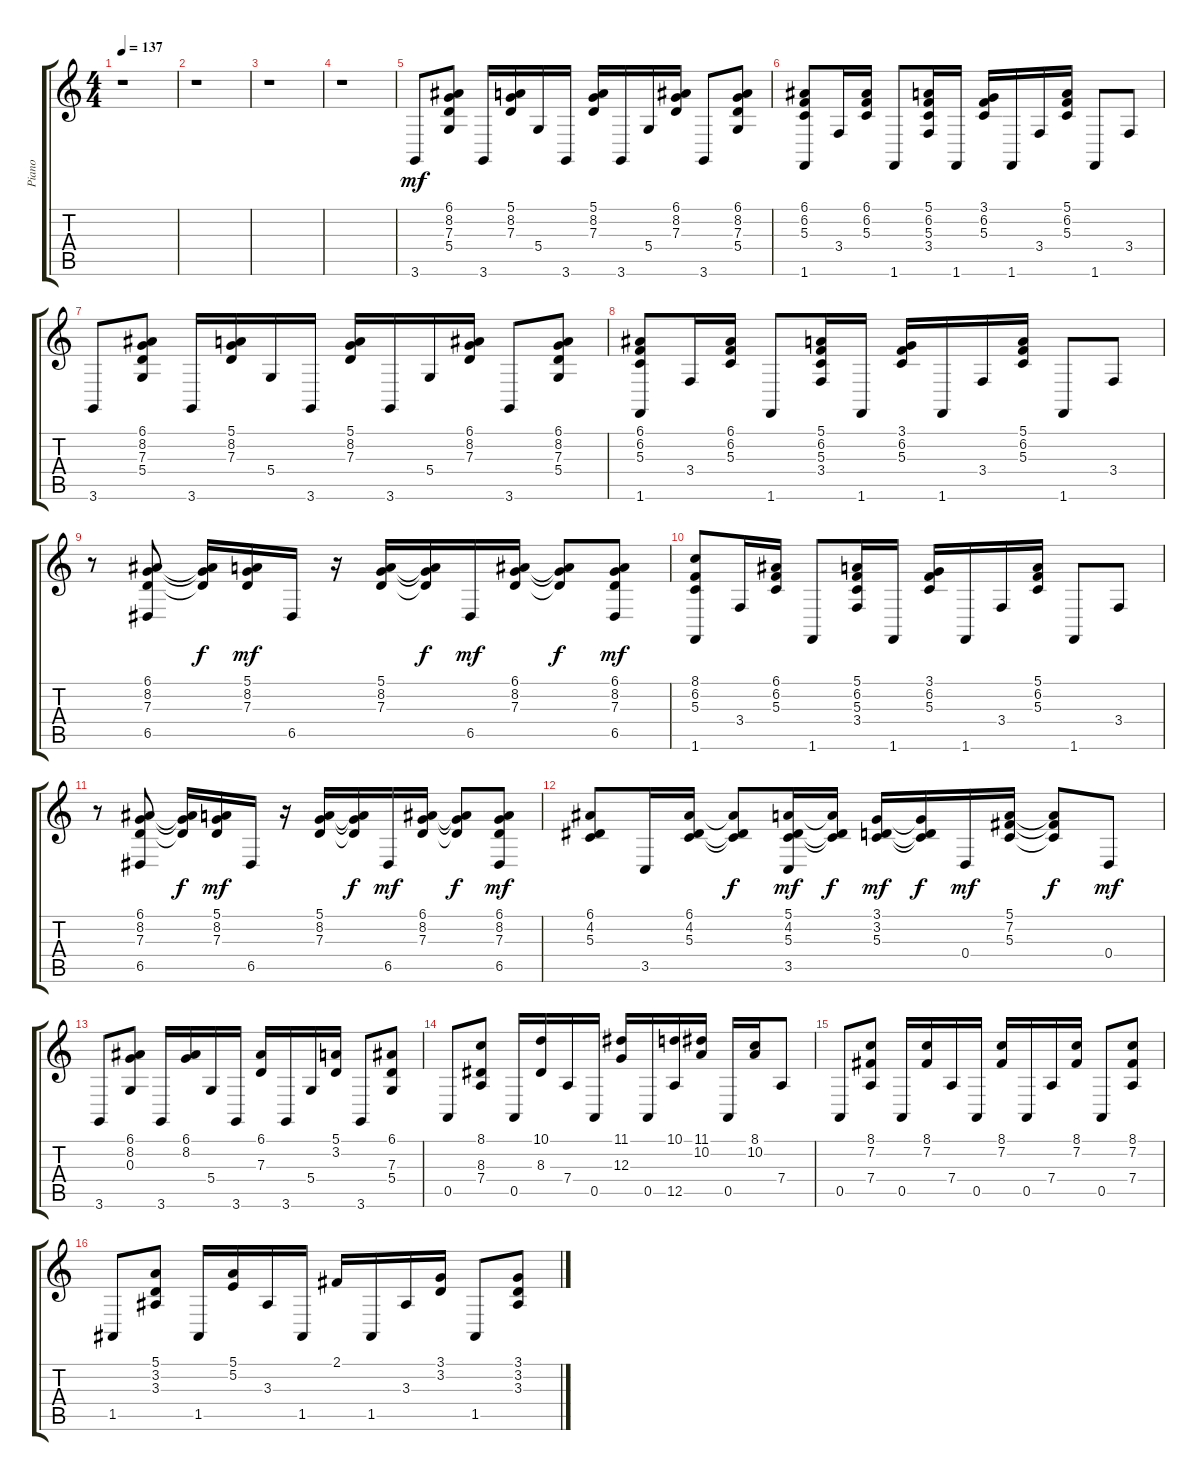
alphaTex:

\track ("Piano" "Piano") {instrument brightacousticpiano}
\staff {score tabs}
\tuning (E4 B3 G3 D3 A2 E2) {hide}
\ts (4 4)
\tempo 137
\clef g2
\ks c
r.1{dy ff} |
r.1 |
r.1 |
r.1 |
3.6.8{dy mf} (6.1 8.2 7.3 5.4).8 3.6.16 (5.1 8.2 7.3).16 5.4.16 3.6.16 (5.1 8.2 7.3).16 3.6.16 5.4.16 (6.1 8.2 7.3).16 3.6.8 (6.1 8.2 7.3 5.4).8 |
(6.1 6.2 5.3 1.6).8 3.4.16 (6.1 6.2 5.3).16 1.6.8 (5.1 6.2 5.3 3.4).16 1.6.16 (3.1 6.2 5.3).16 1.6.16 3.4.16 (5.1 6.2 5.3).16 1.6.8 3.4.8 |
3.6.8 (6.1 8.2 7.3 5.4).8 3.6.16 (5.1 8.2 7.3).16 5.4.16 3.6.16 (5.1 8.2 7.3).16 3.6.16 5.4.16 (6.1 8.2 7.3).16 3.6.8 (6.1 8.2 7.3 5.4).8 |
(6.1 6.2 5.3 1.6).8 3.4.16 (6.1 6.2 5.3).16 1.6.8 (5.1 6.2 5.3 3.4).16 1.6.16 (3.1 6.2 5.3).16 1.6.16 3.4.16 (5.1 6.2 5.3).16 1.6.8 3.4.8 |
r.8 (6.1 8.2 7.3 6.5).8 (6.1{t} 8.2{t} 7.3{t}).16{dy f} (5.1 8.2 7.3).16{dy mf} 6.5.16 r.16 (5.1 8.2 7.3).16 (5.1{t} 8.2{t} 7.3{t}).16{dy f} 6.5.16{dy mf} (6.1 8.2 7.3).16 (6.1{t} 8.2{t} 7.3{t}).8{dy f} (6.1 8.2 7.3 6.5).8{dy mf} |
(8.1 6.2 5.3 1.6).8 3.4.16 (6.1 6.2 5.3).16 1.6.8 (5.1 6.2 5.3 3.4).16 1.6.16 (3.1 6.2 5.3).16 1.6.16 3.4.16 (5.1 6.2 5.3).16 1.6.8 3.4.8 |
r.8 (6.1 8.2 7.3 6.5).8 (6.1{t} 8.2{t} 7.3{t}).16{dy f} (5.1 8.2 7.3).16{dy mf} 6.5.16 r.16 (5.1 8.2 7.3).16 (5.1{t} 8.2{t} 7.3{t}).16{dy f} 6.5.16{dy mf} (6.1 8.2 7.3).16 (6.1{t} 8.2{t} 7.3{t}).8{dy f} (6.1 8.2 7.3 6.5).8{dy mf} |
(6.1 4.2 5.3).8 3.5.16 (6.1 4.2 5.3).16 (6.1{t} 4.2{t} 5.3{t}).8{dy f} (5.1 4.2 5.3 3.5).16{dy mf} (5.1{t} 4.2{t} 5.3{t}).16{dy f} (3.1 3.2 5.3).16{dy mf} (3.1{t} 3.2{t} 5.3{t}).16{dy f} 0.4.16{dy mf} (5.1 7.2 5.3).16 (5.1{t} 7.2{t} 5.3{t}).8{dy f} 0.4.8{dy mf} |
3.6.8 (6.1 8.2 0.3).8 3.6.16 (6.1 8.2).16 5.4.16 3.6.16 (6.1 7.3).16 3.6.16 5.4.16 (5.1 3.2).16 3.6.8 (6.1 7.3 5.4).8 |
0.5.8 (8.1 8.3 7.4).8 0.5.16 (10.1 8.3).16 7.4.16 0.5.16 (11.1 12.3).16 0.5.16 (10.1 12.5).16 (11.1 10.2).16 0.5.16 (8.1 10.2).16 7.4.8 |
0.5.8 (8.1 7.2 7.4).8 0.5.16 (8.1 7.2).16 7.4.16 0.5.16 (8.1 7.2).16 0.5.16 7.4.16 (8.1 7.2).16 0.5.8 (8.1 7.2 7.4).8 |
1.5.8 (5.1 3.2 3.3).8 1.5.16 (5.1 5.2).16 3.3.16 1.5.16 2.1.16 1.5.16 3.3.16 (3.1 3.2).16 1.5.8 (3.1 3.2 3.3).8
